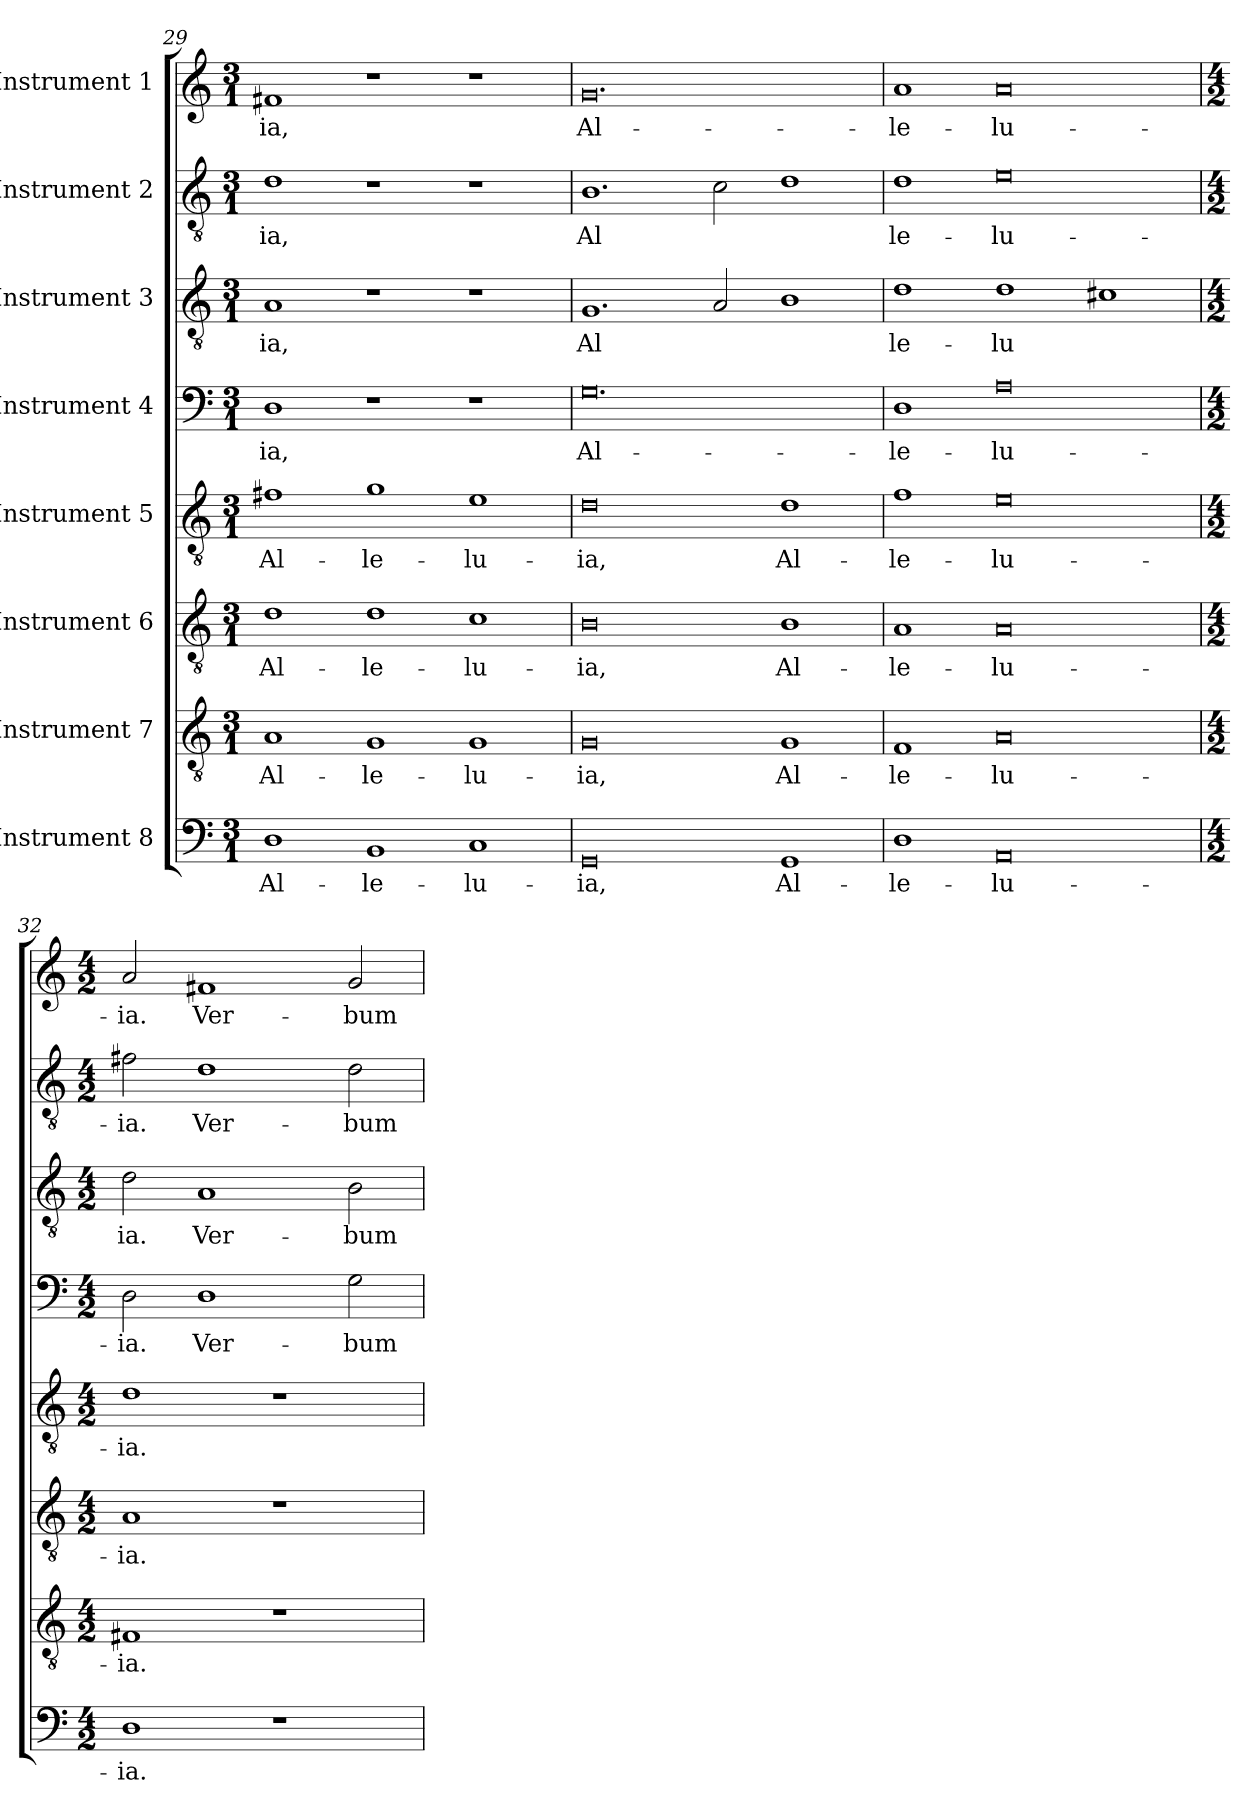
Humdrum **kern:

**kern	**text	**kern	**text	**kern	**text	**kern	**text	**kern	**text	**kern	**text	**kern	**text	**kern	**text
*part8	*part8	*part7	*part7	*part6	*part6	*part5	*part5	*part4	*part4	*part3	*part3	*part2	*part2	*part1	*part1
*staff8	*staff8	*staff7	*staff7	*staff6	*staff6	*staff5	*staff5	*staff4	*staff4	*staff3	*staff3	*staff2	*staff2	*staff1	*staff1
*I"Instrument 8	*	*I"Instrument 7	*	*I"Instrument 6	*	*I"Instrument 5	*	*I"Instrument 4	*	*I"Instrument 3	*	*I"Instrument 2	*	*I"Instrument 1	*
*clefF4	*	*clefGv2	*	*clefGv2	*	*clefGv2	*	*clefF4	*	*clefGv2	*	*clefGv2	*	*clefG2	*
*k[]	*	*k[]	*	*k[]	*	*k[]	*	*k[]	*	*k[]	*	*k[]	*	*k[]	*
*C:	*	*C:	*	*C:	*	*C:	*	*C:	*	*C:	*	*C:	*	*C:	*
*M3/1	*	*M3/1	*	*M3/1	*	*M3/1	*	*M3/1	*	*M3/1	*	*M3/1	*	*M3/1	*
=29	=29	=29	=29	=29	=29	=29	=29	=29	=29	=29	=29	=29	=29	=29	=29
!	!LO:LY:b:cj	!	!LO:LY:b:cj	!	!LO:LY:b:cj	!	!LO:LY:b:cj	!	!LO:LY:b:cj	!	!LO:LY:b:cj	!	!LO:LY:b:cj	!	!LO:LY:b:cj
1D	Al-	1A	Al-	1d	Al-	1f#X	Al-	1D	-ia,	1A	-ia,	1d	-ia,	1f#X	-ia,
!	!LO:LY:b:cj	!	!LO:LY:b:cj	!	!LO:LY:b:cj	!	!LO:LY:b:cj	!	!	!	!	!	!	!	!
1BB	-le-	1G	-le-	1d	-le-	1g	-le-	1r	.	1r	.	1r	.	1r	.
!	!LO:LY:b:cj	!	!LO:LY:b:cj	!	!LO:LY:b:cj	!	!LO:LY:b:cj	!	!	!	!	!	!	!	!
1C	-lu-	1G	-lu-	1c	-lu-	1e	-lu-	1r	.	1r	.	1r	.	1r	.
=30	=30	=30	=30	=30	=30	=30	=30	=30	=30	=30	=30	=30	=30	=30	=30
!	!LO:LY:b:cj	!	!LO:LY:b:cj	!	!LO:LY:b:cj	!	!LO:LY:b:cj	!	!LO:LY:b:cj	!	!LO:LY:b:cj	!	!LO:LY:b:cj	!	!LO:LY:b:cj
0GG	-ia,	0G	-ia,	0B	-ia,	0d	-ia,	0.G	Al-	1.G	Al-	1.B	Al-	0.g	Al-
!	!	!	!	!	!	!	!	!	!	!	!LO:LY:b:cj	!	!LO:LY:b:cj	!	!
.	.	.	.	.	.	.	.	.	.	2A/	--	2c\	--	.	.
!	!LO:LY:b:cj	!	!LO:LY:b:cj	!	!LO:LY:b:cj	!	!LO:LY:b:cj	!	!	!	!LO:LY:b:cj	!	!LO:LY:b:cj	!	!
1GG	Al-	1G	Al-	1B	Al-	1d	Al-	.	.	1B	--	1d	--	.	.
=31	=31	=31	=31	=31	=31	=31	=31	=31	=31	=31	=31	=31	=31	=31	=31
!	!LO:LY:b:cj	!	!LO:LY:b:cj	!	!LO:LY:b:cj	!	!LO:LY:b:cj	!	!LO:LY:b:cj	!	!LO:LY:b:cj	!	!LO:LY:b:cj	!	!LO:LY:b:cj
1D	-le-	1F	-le-	1A	-le-	1f	-le-	1D	-le-	1d	-le-	1d	-le-	1a	-le-
!	!LO:LY:b:cj	!	!LO:LY:b:cj	!	!LO:LY:b:cj	!	!LO:LY:b:cj	!	!LO:LY:b:cj	!	!LO:LY:b:cj	!	!LO:LY:b:cj	!	!LO:LY:b:cj
0AA	-lu-	0A	-lu-	0A	-lu-	0e	-lu-	0A	-lu-	1d	-lu-	0e	-lu-	0a	-lu-
!	!	!	!	!	!	!	!	!	!	!	!LO:LY:b:cj	!	!	!	!
.	.	.	.	.	.	.	.	.	.	1c#X	--	.	.	.	.
!!LO:PB:g=z
=32	=32	=32	=32	=32	=32	=32	=32	=32	=32	=32	=32	=32	=32	=32	=32
*M4/2	*	*M4/2	*	*M4/2	*	*M4/2	*	*M4/2	*	*M4/2	*	*M4/2	*	*M4/2	*
!	!LO:LY:b:cj	!	!LO:LY:b:cj	!	!LO:LY:b:cj	!	!LO:LY:b:cj	!	!LO:LY:b:cj	!	!LO:LY:b:cj	!	!LO:LY:b:cj	!	!LO:LY:b:cj
1D	-ia.	1F#X	-ia.	1A	-ia.	1d	-ia.	2D\	-ia.	2d\	-ia.	2f#X\	-ia.	2a/	-ia.
!	!	!	!	!	!	!	!	!	!LO:LY:b:cj	!	!LO:LY:b:cj	!	!LO:LY:b:cj	!	!LO:LY:b:cj
.	.	.	.	.	.	.	.	1D	Ver-	1A	Ver-	1d	Ver-	1f#X	Ver-
1r	.	1r	.	1r	.	1r	.	.	.	.	.	.	.	.	.
!	!	!	!	!	!	!	!	!	!LO:LY:b:cj	!	!LO:LY:b:cj	!	!LO:LY:b:cj	!	!LO:LY:b:cj
.	.	.	.	.	.	.	.	2G\	-bum	2B\	-bum	2d\	-bum	2g/	-bum
=	=	=	=	=	=	=	=	=	=	=	=	=	=	=	=
*-	*-	*-	*-	*-	*-	*-	*-	*-	*-	*-	*-	*-	*-	*-	*-
